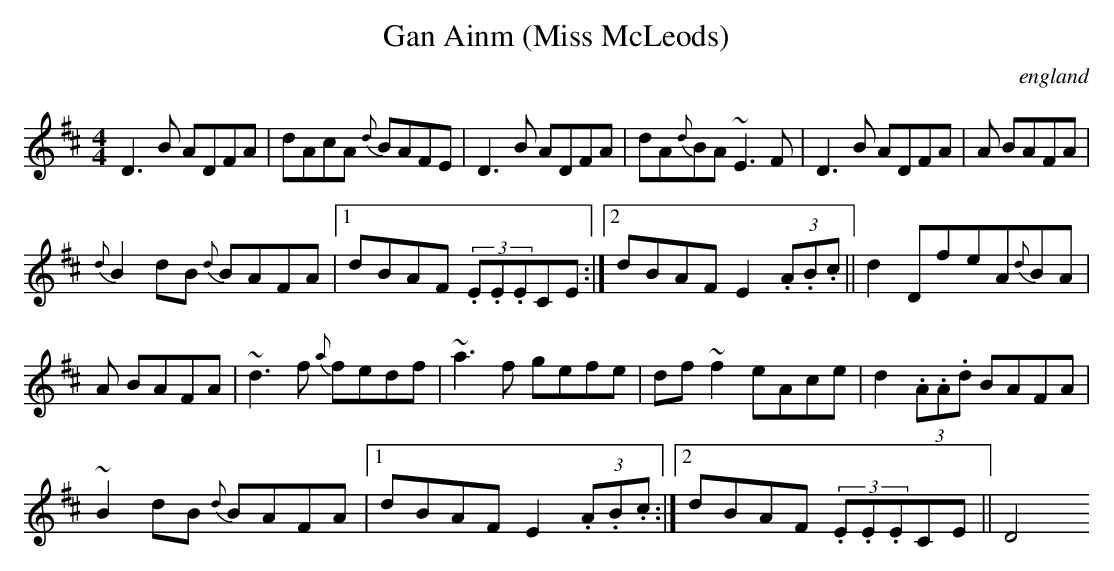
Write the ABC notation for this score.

X:1
T:Gan Ainm (Miss McLeods)
O:england
M:4/4
K:D
D3B ADFA | dAcA {d}BAFE | D3B ADFA | dA{d}BA ~E3F |D3B ADFA | +d3D3+A BAFA |
{d}B2dB {d}BAFA |1 dBAF (3.E.E.ECE :|2 dBAF E2(3.A.B.c || d2Df-eA{d}BA |
+d3D3+A BAFA | ~d3f {a}fedf | ~a3f gefe | df~f2 eAce | d2(3.A.A.d BAFA |
~B2dB {d}BAFA |1 dBAF E2(3.A.B.c :|2 dBAF (3.E.E.ECE || D4
